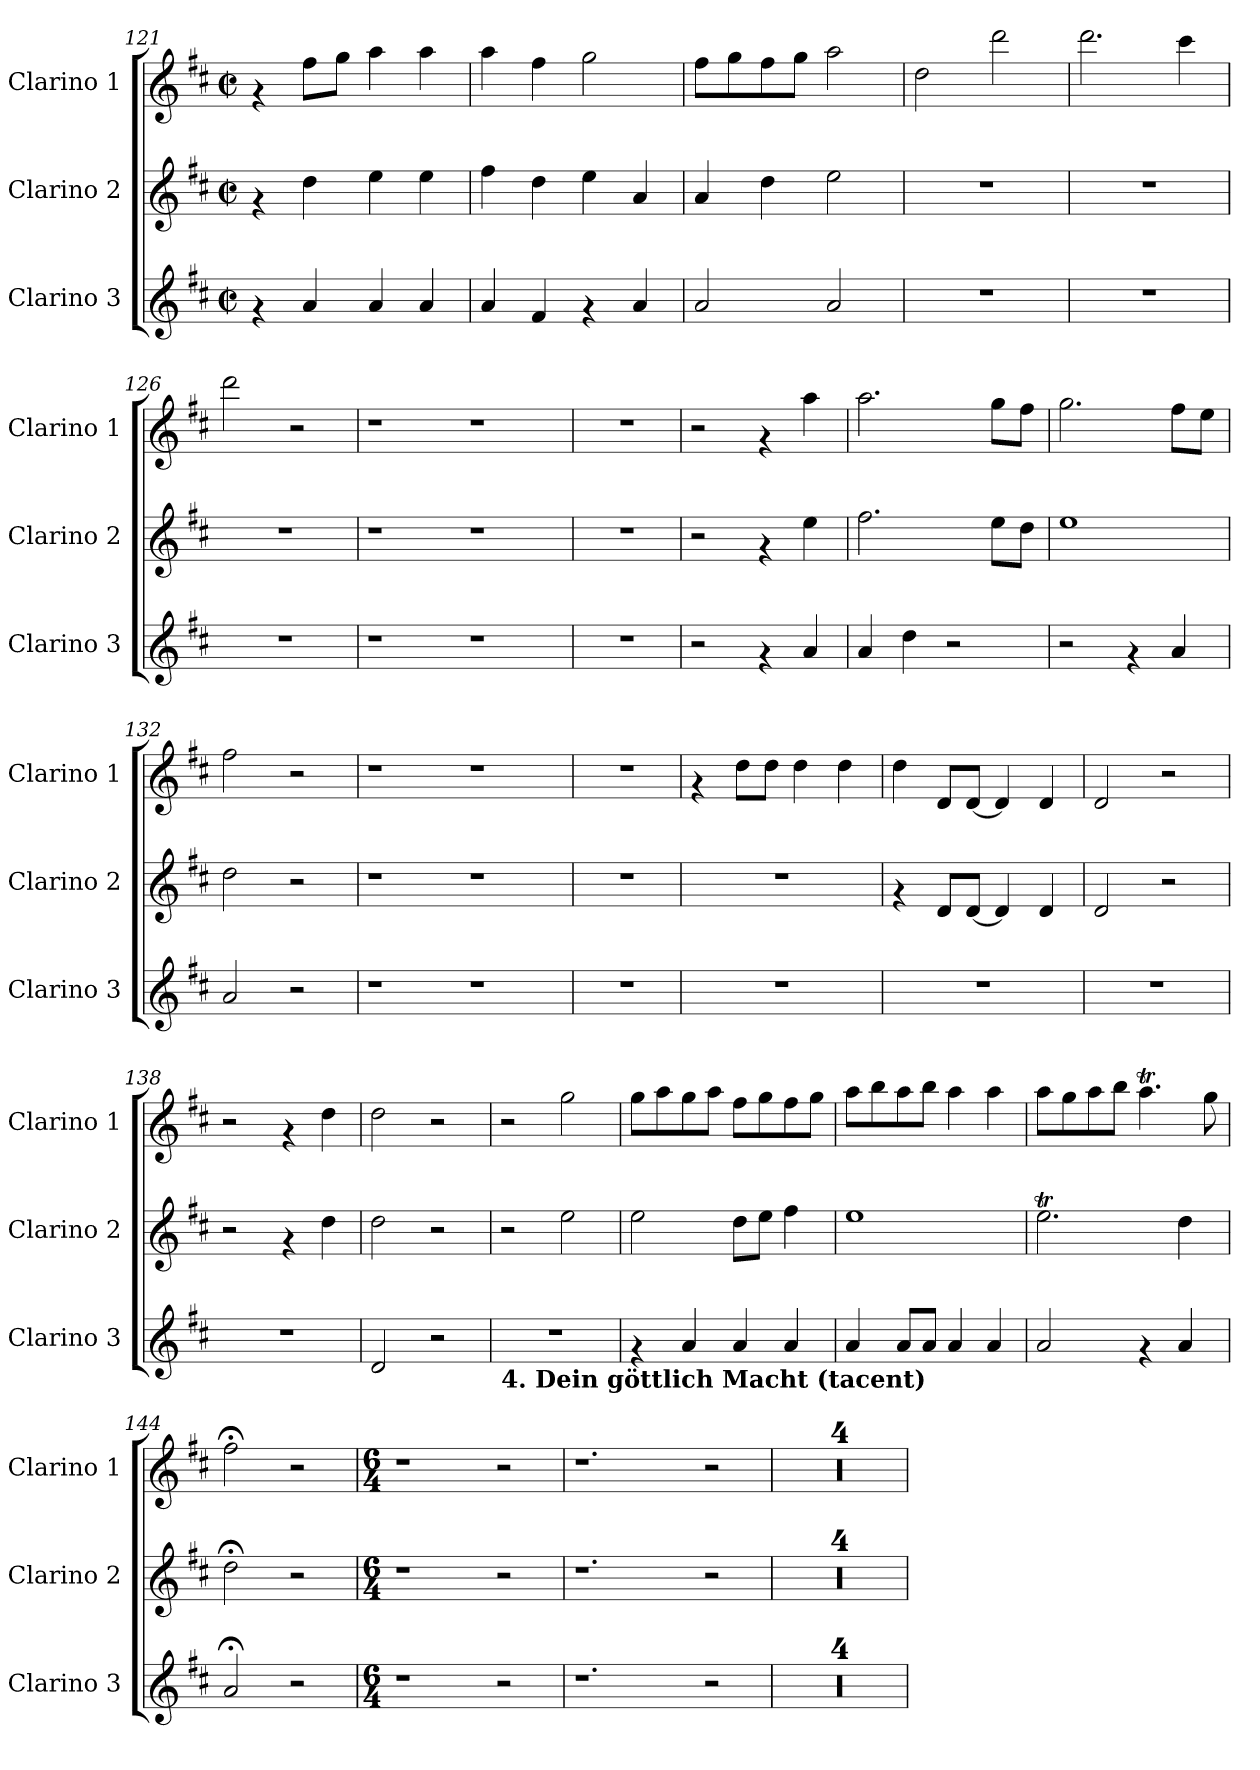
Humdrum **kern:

**kern	**kern	**kern
*part3	*part2	*part1
*staff3	*staff2	*staff1
*I"Clarino 3	*I"Clarino 2	*I"Clarino 1
*I'Clarino 3	*I'Clarino 2	*I'Clarino 1
*clefG2	*clefG2	*clefG2
*ITrd1c2	*ITrd1c2	*ITrd1c2
*k[]	*k[]	*k[]
*C:	*C:	*C:
*M2/2	*M2/2	*M2/2
*met(c|)	*met(c|)	*met(c|)
=121	=121	=121
4rf	4rf	4rf
4g/	4cc\	8ee\L
.	.	8ff\J
4g/	4dd\	4gg\
4g/	4dd\	4gg\
=122	=122	=122
4g/	4ee\	4gg\
4e/	4cc\	4ee\
4rf	4dd\	2ff\
4g/	4g/	.
=123	=123	=123
2g/	4g/	8ee\L
.	.	8ff\
.	4cc\	8ee\
.	.	8ff\J
2g/	2dd\	2gg\
=124	=124	=124
1r	1r	2cc\
.	.	2ccc\
!!LO:LB:g=z
=125	=125	=125
1r	1r	2.ccc\
.	.	4bb\
=126	=126	=126
1r	1r	2ccc\
.	.	2r
=127	=127	=127
1r	1r	1r
1r	1r	1r
=128	=128	=128
1r	1r	1r
=129	=129	=129
2r	2r	2r
4rf	4rf	4rf
4g/	4dd\	4gg\
=130	=130	=130
4g/	2.ee\	2.gg\
4cc\	.	.
2r	.	.
.	8dd\L	8ff\L
.	8cc\J	8ee\J
=131	=131	=131
2r	1dd	2.ff\
4rf	.	.
4g/	.	8ee\L
.	.	8dd\J
=132	=132	=132
2g/	2cc\	2ee\
2r	2r	2r
=133	=133	=133
1r	1r	1r
1r	1r	1r
=134	=134	=134
1r	1r	1r
=135	=135	=135
1r	1r	4rf
.	.	8cc\L
.	.	8cc\J
.	.	4cc\
.	.	4cc\
=136	=136	=136
1r	4rf	4cc\
.	8c/L	8c/L
.	[<8c/J	[<8c/J
.	4c/]	4c/]
.	4c/	4c/
!!LO:LB:g=z
=137	=137	=137
1r	2c/	2c/
.	2r	2r
=138	=138	=138
1r	2r	2r
.	4rf	4rf
.	4cc\	4cc\
=139	=139	=139
2c/	2cc\	2cc\
2r	2r	2r
=140	=140	=140
!LO:TX:b:B:t=4. Dein göttlich Macht (tacent)	!	!
1r	2r	2r
.	2dd\	2ff\
=141	=141	=141
4rf	2dd\	8ff\L
.	.	8gg\
4g/	.	8ff\
.	.	8gg\J
4g/	8cc\L	8ee\L
.	8dd\J	8ff\
4g/	4ee\	8ee\
.	.	8ff\J
=142	=142	=142
4g/	1dd	8gg\L
.	.	8aa\
8g/L	.	8gg\
8g/J	.	8aa\J
4g/	.	4gg\
4g/	.	4gg\
=143	=143	=143
2g/	2.ddT\	8gg\L
.	.	8ff\
.	.	8gg\
.	.	8aa\J
4rf	.	4.ggT\
4g/	4cc\	.
.	.	8ff\
=144	=144	=144
2g;/	2cc;<\	2ee;<\
2r	2r	2r
!!LO:PB:g=z
=145	=145	=145
*M6/4	*M6/4	*M6/4
1r	1r	1r
2r	2r	2r
=146	=146	=146
1.r	1.r	1.r
2r	2r	2r
=147	=147	=147
1.r	1.r	1.r
=148	=148	=148
1.r	1.r	1.r
=149	=149	=149
1.r	1.r	1.r
=150	=150	=150
1.r	1.r	1.r
=	=	=
*-	*-	*-
